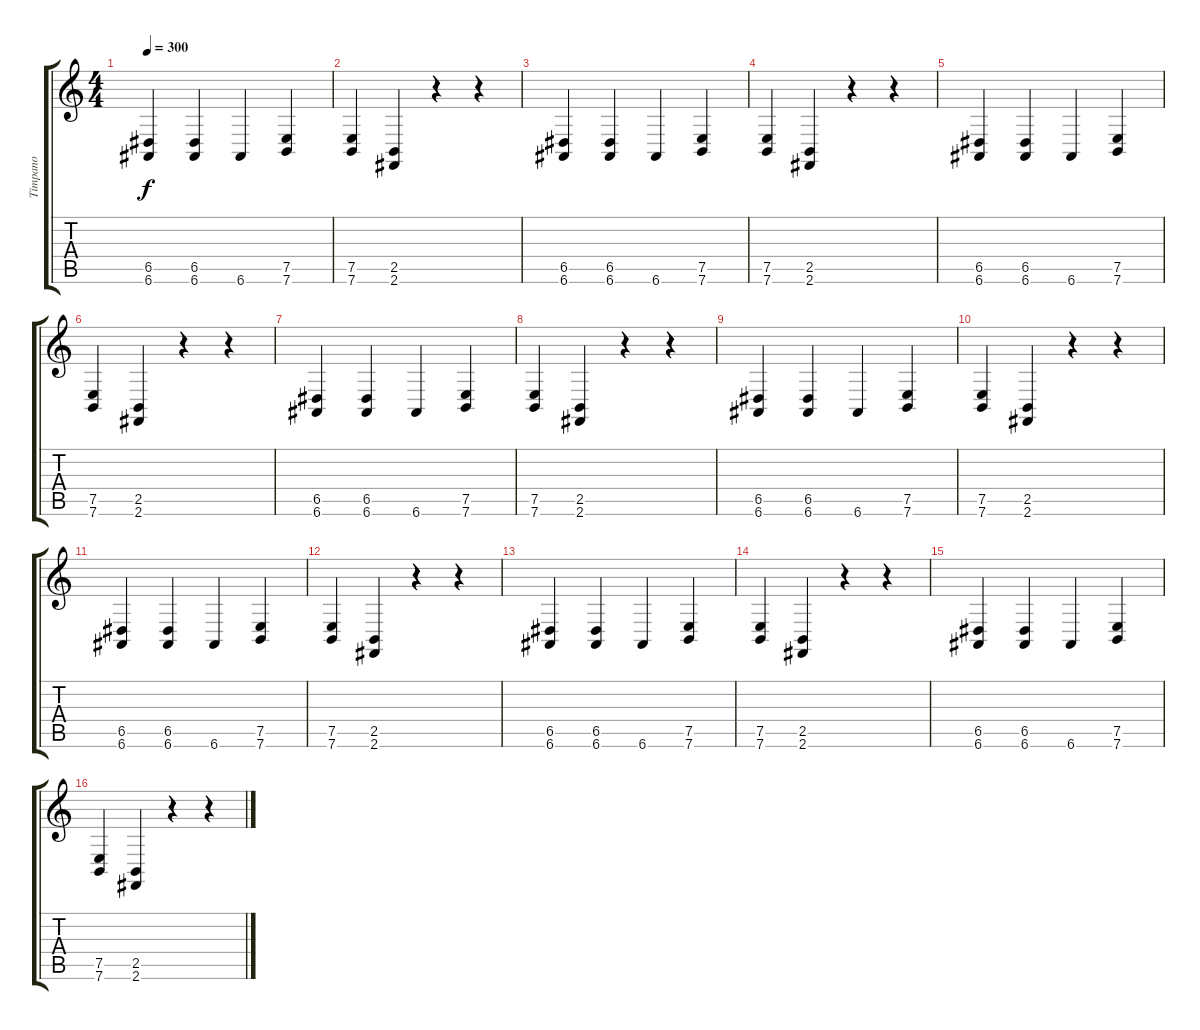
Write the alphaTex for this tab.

\track ("Tímpano" "Tímpano") {instrument timpani}
\staff {score tabs}
\tuning (E4 B3 G3 D3 A2 E2) {hide}
\ts (4 4)
\tempo 300
\clef g2
\ks c
(6.5 6.6).4{dy f instrument timpani} (6.5 6.6).4 6.6.4 (7.5 7.6).4 |
(7.5 7.6).4 (2.5 2.6).4 r.4 r.4 |
(6.5 6.6).4 (6.5 6.6).4 6.6.4 (7.5 7.6).4 |
(7.5 7.6).4 (2.5 2.6).4 r.4 r.4 |
(6.5 6.6).4 (6.5 6.6).4 6.6.4 (7.5 7.6).4 |
(7.5 7.6).4 (2.5 2.6).4 r.4 r.4 |
(6.5 6.6).4 (6.5 6.6).4 6.6.4 (7.5 7.6).4 |
(7.5 7.6).4 (2.5 2.6).4 r.4 r.4 |
(6.5 6.6).4 (6.5 6.6).4 6.6.4 (7.5 7.6).4 |
(7.5 7.6).4 (2.5 2.6).4 r.4 r.4 |
(6.5 6.6).4 (6.5 6.6).4 6.6.4 (7.5 7.6).4 |
(7.5 7.6).4 (2.5 2.6).4 r.4 r.4 |
(6.5 6.6).4 (6.5 6.6).4 6.6.4 (7.5 7.6).4 |
(7.5 7.6).4 (2.5 2.6).4 r.4 r.4 |
(6.5 6.6).4 (6.5 6.6).4 6.6.4 (7.5 7.6).4 |
(7.5 7.6).4 (2.5 2.6).4 r.4 r.4
